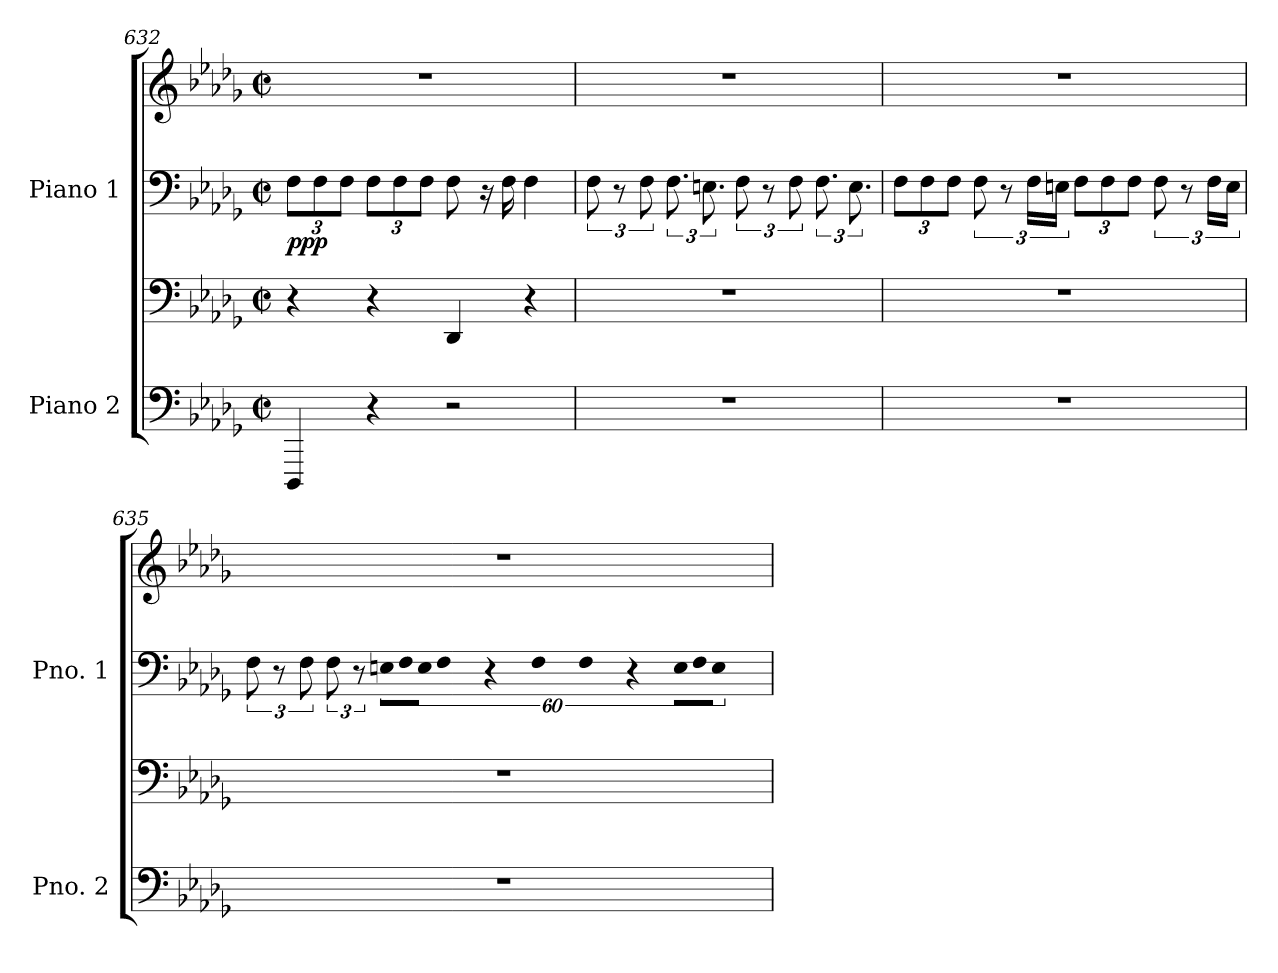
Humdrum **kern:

**kern	**kern	**kern	**kern	**dynam
*part2	*part2	*part1	*part1	*part1
*staff4	*staff3	*staff2	*staff1	*staff1/2
*I"Piano 2	*	*I"Piano 1	*	*
*I'Pno. 2	*	*I'Pno. 1	*	*
*clefF4	*clefF4	*clefF4	*clefG2	*
*k[b-e-a-d-g-]	*k[b-e-a-d-g-]	*k[b-e-a-d-g-]	*k[b-e-a-d-g-]	*
*M2/2	*M2/2	*M2/2	*M2/2	*
*met(c|)	*met(c|)	*met(c|)	*met(c|)	*
*	*	*Xbrackettup	*	*
=632	=632	=632	=632	=632
!	!	!	!	!LO:DY:b=2
4DDD-/	4r	12F\L	1r	ppp
.	.	12F\	.	.
.	.	12F\J	.	.
4r	4r	12F\L	.	.
.	.	12F\	.	.
.	.	12F\J	.	.
2r	4DD-/	8F\	.	.
.	.	16r	.	.
.	.	16F\	.	.
.	4r	4F\	.	.
=633	=633	=633	=633	=633
*	*	*brackettup	*	*
1r	1r	12F\	1r	.
.	.	12r	.	.
.	.	12F\	.	.
.	.	12.F\	.	.
.	.	12.En\	.	.
.	.	12F\	.	.
.	.	12r	.	.
.	.	12F\	.	.
.	.	12.F\	.	.
.	.	12.E\	.	.
!!LO:PB:g=z
=634	=634	=634	=634	=634
*	*	*Xbrackettup	*	*
1r	1r	12F\L	1r	.
.	.	12F\	.	.
.	.	12F\J	.	.
*	*	*brackettup	*	*
.	.	12F\	.	.
.	.	12r	.	.
.	.	24F\LL	.	.
.	.	24En\JJ	.	.
*	*	*Xbrackettup	*	*
.	.	12F\L	.	.
.	.	12F\	.	.
.	.	12F\J	.	.
*	*	*brackettup	*	*
.	.	12F\	.	.
.	.	12r	.	.
.	.	24F\LL	.	.
.	.	24E\JJ	.	.
=635	=635	=635	=635	=635
1r	1r	12F\	1r	.
.	.	12r	.	.
.	.	12F\	.	.
.	.	12F\	.	.
.	.	12r	.	.
!	!	!LO:N:vis=16	!	!
.	.	1920%53En\LL	.	.
!	!	!LO:N:vis=16	!	!
.	.	1920%53F\	.	.
!	!	!LO:N:vis=16	!	!
.	.	1920%53E\JJ	.	.
.	.	12F\	.	.
.	.	12r	.	.
.	.	12F\	.	.
.	.	12F\	.	.
.	.	12r	.	.
!	!	!LO:N:vis=16	!	!
.	.	1920%53E\LL	.	.
!	!	!LO:N:vis=16	!	!
.	.	1920%53F\	.	.
!	!	!LO:N:vis=16	!	!
.	.	1920%53E\JJ	.	.
.	.	960ryy	.	.
=	=	=	=	=
*-	*-	*-	*-	*-
